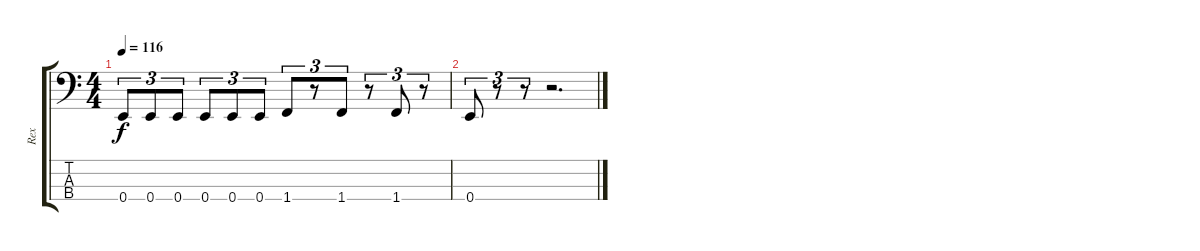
\track ("Rex" "Rex") {instrument electricbasspick}
\staff {score tabs}
\tuning (G2 D2 A1 E1) {hide}
\ts (4 4)
\tempo 116
\clef f4
\ks c
0.4.8{tu (3 2) dy f} 0.4.8{tu (3 2)} 0.4.8{tu (3 2)} 0.4.8{tu (3 2)} 0.4.8{tu (3 2)} 0.4.8{tu (3 2)} 1.4.8{tu (3 2)} r.8{tu (3 2)} 1.4.8{tu (3 2)} r.8{tu (3 2)} 1.4.8{tu (3 2)} r.8{tu (3 2)} |
0.4.8{tu (3 2)} r.8{tu (3 2)} r.8{tu (3 2)} r.2{d}
